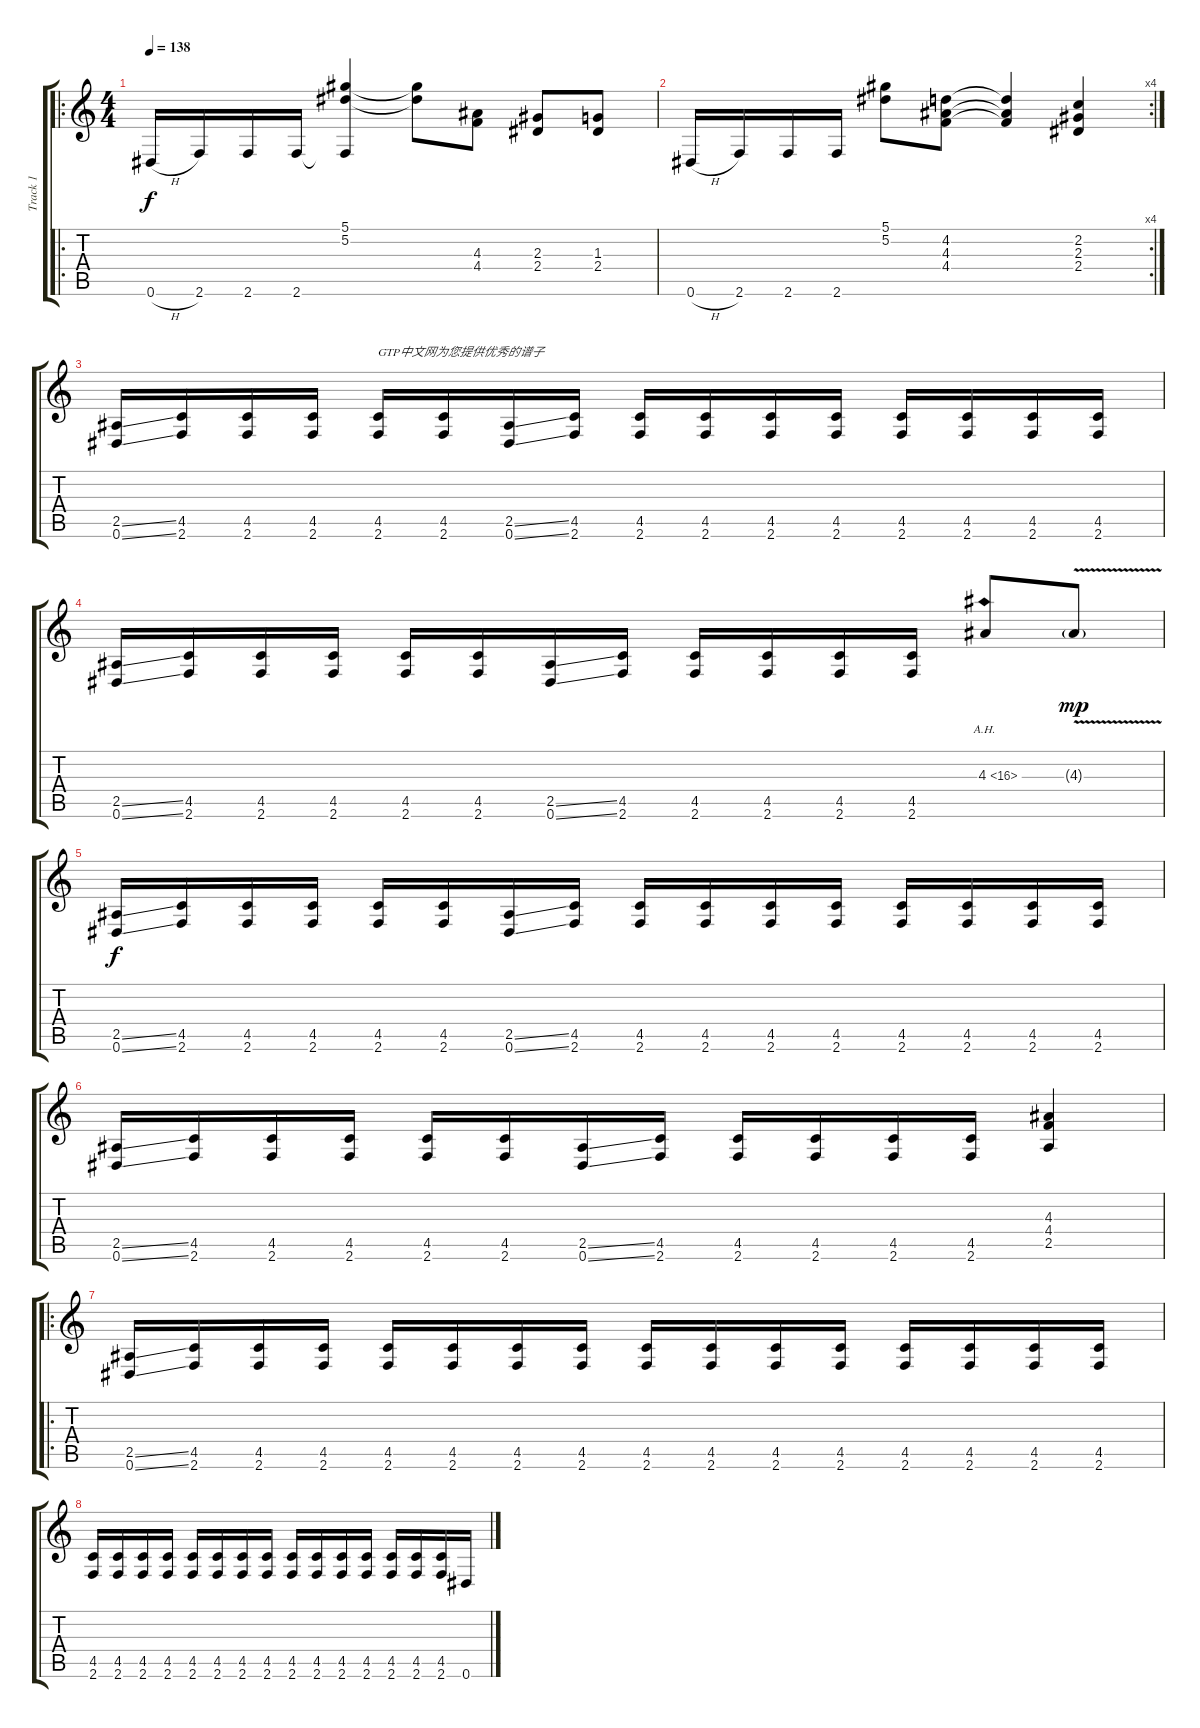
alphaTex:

\track ("Track 1" "Track 1") {instrument distortionguitar}
\staff {score tabs}
\tuning (Eb4 Bb3 Gb3 Db3 Ab2 Eb2) {hide}
\ro
\ts (4 4)
\tempo 138
\clef g2
\ks c
0.6{h}.16{dy f instrument distortionguitar} 2.6.16 2.6.16 2.6.16 (5.1 5.2 2.6{t}).4 (5.1{t} 5.2{t}).8 (4.3 4.4).8 (2.3 2.4).8 (1.3 2.4).8 |
\rc 4
0.6{h}.16 2.6.16 2.6.16 2.6.16 (5.1 5.2).8 (4.2 4.3 4.4).8 (4.2{t} 4.3{t} 4.4{t}).4 (2.2 2.3 2.4).4 |
(2.5{ss} 0.6{ss}).16 (4.5 2.6).16 (4.5 2.6).16 (4.5 2.6).16 (4.5 2.6).16{txt "GTP中文网为您提供优秀的谱子"} (4.5 2.6).16 (2.5{ss} 0.6{ss}).16 (4.5 2.6).16 (4.5 2.6).16 (4.5 2.6).16 (4.5 2.6).16 (4.5 2.6).16 (4.5 2.6).16 (4.5 2.6).16 (4.5 2.6).16 (4.5 2.6).16 |
(2.5{ss} 0.6{ss}).16 (4.5 2.6).16 (4.5 2.6).16 (4.5 2.6).16 (4.5 2.6).16 (4.5 2.6).16 (2.5{ss} 0.6{ss}).16 (4.5 2.6).16 (4.5 2.6).16 (4.5 2.6).16 (4.5 2.6).16 (4.5 2.6).16 4.3{ah 12}.8 4.3{v g}.8{dy mp} |
(2.5{ss} 0.6{ss}).16{dy f} (4.5 2.6).16 (4.5 2.6).16 (4.5 2.6).16 (4.5 2.6).16 (4.5 2.6).16 (2.5{ss} 0.6{ss}).16 (4.5 2.6).16 (4.5 2.6).16 (4.5 2.6).16 (4.5 2.6).16 (4.5 2.6).16 (4.5 2.6).16 (4.5 2.6).16 (4.5 2.6).16 (4.5 2.6).16 |
(2.5{ss} 0.6{ss}).16 (4.5 2.6).16 (4.5 2.6).16 (4.5 2.6).16 (4.5 2.6).16 (4.5 2.6).16 (2.5{ss} 0.6{ss}).16 (4.5 2.6).16 (4.5 2.6).16 (4.5 2.6).16 (4.5 2.6).16 (4.5 2.6).16 (4.3 4.4 2.5).4 |
\ro
(2.5{ss} 0.6{ss}).16 (4.5 2.6).16 (4.5 2.6).16 (4.5 2.6).16 (4.5 2.6).16 (4.5 2.6).16 (4.5 2.6).16 (4.5 2.6).16 (4.5 2.6).16 (4.5 2.6).16 (4.5 2.6).16 (4.5 2.6).16 (4.5 2.6).16 (4.5 2.6).16 (4.5 2.6).16 (4.5 2.6).16 |
(4.5 2.6).16 (4.5 2.6).16 (4.5 2.6).16 (4.5 2.6).16 (4.5 2.6).16 (4.5 2.6).16 (4.5 2.6).16 (4.5 2.6).16 (4.5 2.6).16 (4.5 2.6).16 (4.5 2.6).16 (4.5 2.6).16 (4.5 2.6).16 (4.5 2.6).16 (4.5 2.6).16 0.6.16
